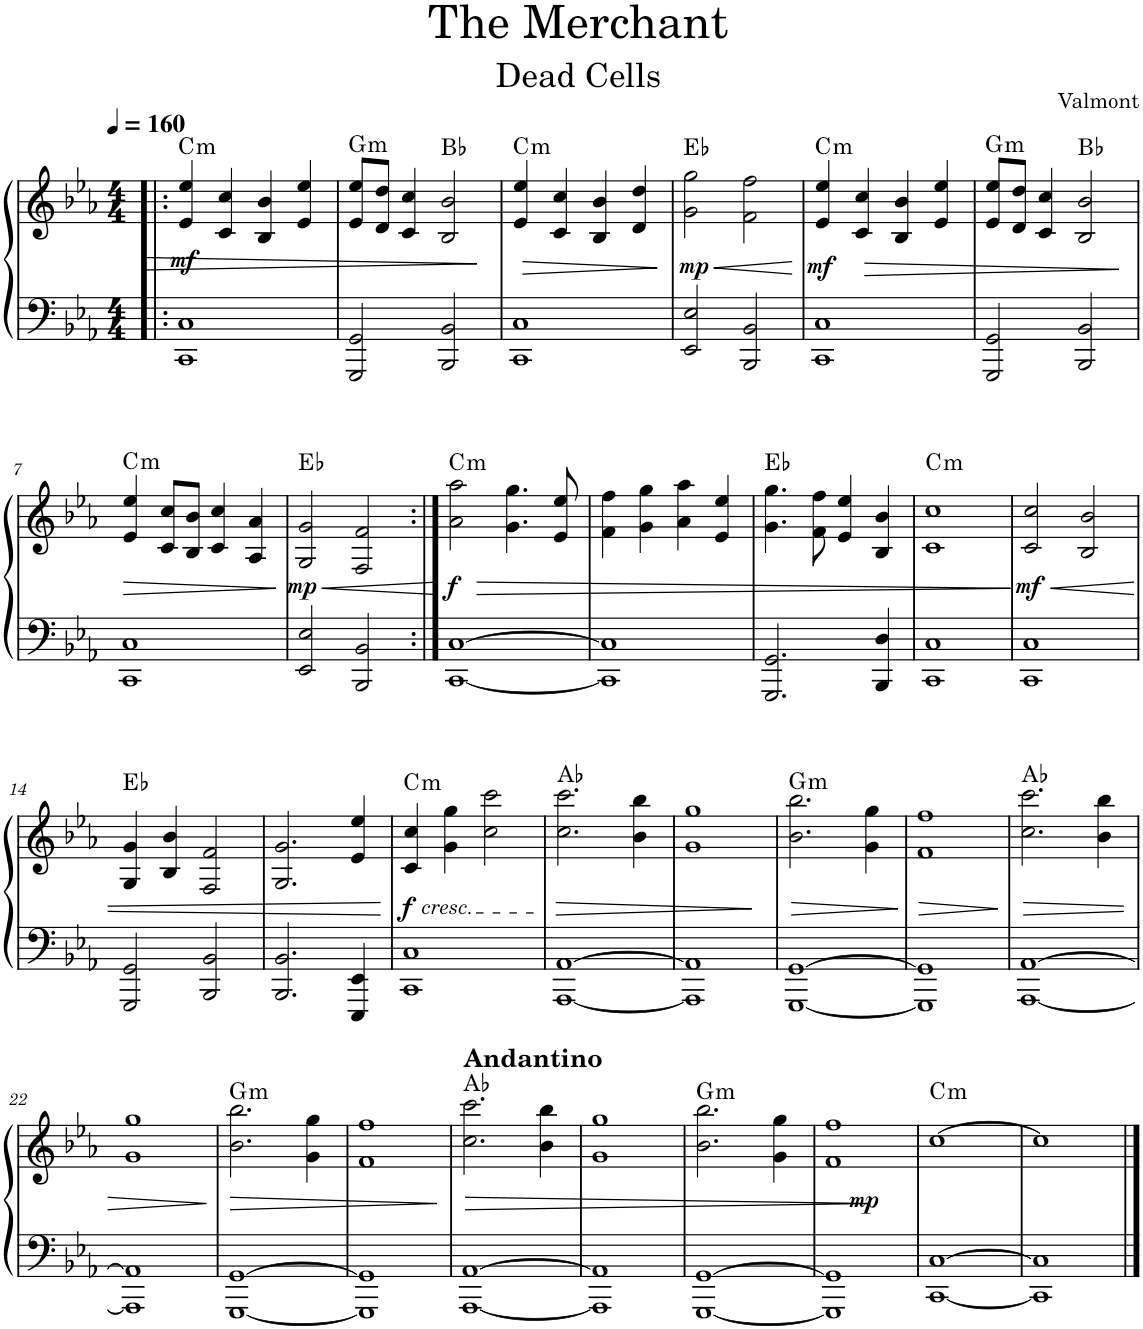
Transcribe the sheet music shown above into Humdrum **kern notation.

**kern	**kern	**dynam	**harte
*part1	*part1	*part1	*part1
*staff2	*staff1	*staff1/2	*
*I"Piano	*	*	*
*I'Pno.	*	*	*
*clefF4	*clefG2	*	*
*k[b-e-a-]	*k[b-e-a-]	*	*
*M4/4	*M4/4	*	*
*MM160	*MM160	*	*
=1!|:	=1!|:	=1!|:	=1!|:
!	!	!LO:DY:b	!LO:H:kt=m
1CC 1C	4e-/ 4ee-/	mf	C:min
!	!	!LO:HP:b	!
.	4c/ 4cc/	>	.
.	4B-/ 4b-/	.	.
.	4e-/ 4ee-/	.	.
=2	=2	=2	=2
!	!	!	!LO:H:kt=m
2GGG/ 2GG/	8e-/ 8ee-/L	.	G:min
.	8d/ 8dd/J	.	.
.	4c/ 4cc/	.	.
2BBB-/ 2BB-/	2B-/ 2b-/	.	Bb:maj
.	.	]	.
=3	=3	=3	=3
!	!	!	!LO:H:kt=m
1CC 1C	4e-/ 4ee-/	.	C:min
!	!	!LO:HP:b	!
.	4c/ 4cc/	>	.
.	4B-/ 4b-/	.	.
.	4d/ 4dd/	.	.
.	.	]	.
=4	=4	=4	=4
!	!	!LO:HP:b	!
!	!	!LO:DY:n=1:b	!
2EE-/ 2E-/	2g\ 2gg\	< mp	Eb:maj
2BBB-/ 2BB-/	2f\ 2ff\	.	.
.	.	[	.
=5	=5	=5	=5
!	!	!LO:DY:b	!LO:H:kt=m
1CC 1C	4e-/ 4ee-/	mf	C:min
!	!	!LO:HP:b	!
.	4c/ 4cc/	>	.
.	4B-/ 4b-/	.	.
.	4e-/ 4ee-/	.	.
=6	=6	=6	=6
!	!	!	!LO:H:kt=m
2GGG/ 2GG/	8e-/ 8ee-/L	.	G:min
.	8d/ 8dd/J	.	.
.	4c/ 4cc/	.	.
2BBB-/ 2BB-/	2B-/ 2b-/	.	Bb:maj
.	.	]	.
!!LO:LB:g=z
=7	=7	=7	=7
!	!	!LO:HP:b	!LO:H:kt=m
1CC 1C	4e-/ 4ee-/	>	C:min
.	8c/ 8cc/L	.	.
.	8B-/ 8b-/J	.	.
.	4c/ 4cc/	.	.
.	4A-/ 4a-/	.	.
.	.	]	.
=8	=8	=8	=8
!	!	!LO:HP:b	!
!	!	!LO:DY:n=1:b	!
2EE-/ 2E-/	2G/ 2g/	< mp	Eb:maj
2BBB-/ 2BB-/	2F/ 2f/	.	.
.	.	[	.
=9:|!	=9:|!	=9:|!	=9:|!
!	!	!LO:HP:b	!
!	!	!LO:DY:n=1:b	!LO:H:kt=m
[1CC [1C	2a-\ 2aa-\	> f	C:min
.	4.g\ 4.gg\	.	.
.	8e-/ 8ee-/	.	.
=10	=10	=10	=10
1CC] 1C]	4f\ 4ff\	.	.
.	4g\ 4gg\	.	.
.	4a-\ 4aa-\	.	.
.	4e-/ 4ee-/	.	.
=11	=11	=11	=11
2.GGG/ 2.GG/	4.g\ 4.gg\	.	Eb:maj
.	8f\ 8ff\	.	.
.	4e-/ 4ee-/	.	.
4BBB-/ 4D/	4B-/ 4b-/	.	.
=12	=12	=12	=12
!	!	!	!LO:H:kt=m
1CC 1C	1c 1cc	.	C:min
.	.	]	.
=13	=13	=13	=13
!	!	!LO:HP:b	!
!	!	!LO:DY:n=1:b	!
1CC 1C	2c/ 2cc/	< mf	.
.	2B-/ 2b-/	.	.
!!LO:LB:g=z
=14	=14	=14	=14
2GGG/ 2GG/	4G/ 4g/	.	Eb:maj
.	4B-/ 4b-/	.	.
2BBB-/ 2BB-/	2F/ 2f/	.	.
=15	=15	=15	=15
2.BBB-/ 2.BB-/	2.G/ 2.g/	.	.
4EEE-/ 4EE-/	4e-/ 4ee-/	.	.
.	.	[	.
=16	=16	=16	=16
!	!LO:TX:b:i:t=cresc.	!	!
!	!	!LO:DY:b	!LO:H:kt=m
1CC 1C	4c/ 4cc/	f	C:min
.	4g\ 4gg\	.	.
.	2cc\ 2ccc\	.	.
=17	=17	=17	=17
!	!	!LO:HP:b	!
[1AAA- [1AA-	2.cc\ 2.ccc\	>	Ab:maj
.	4b-\ 4bb-\	.	.
=18	=18	=18	=18
1AAA-] 1AA-]	1g 1gg	.	.
.	.	]	.
=19	=19	=19	=19
!	!	!LO:HP:b	!LO:H:kt=m
[1GGG [1GG	2.b-\ 2.bb-\	>	G:min
.	4g\ 4gg\	.	.
.	.	]	.
=20	=20	=20	=20
!	!	!LO:HP:b	!
1GGG] 1GG]	1f 1ff	>	.
.	.	]	.
=21	=21	=21	=21
!	!	!LO:HP:b	!
[1AAA- [1AA-	2.cc\ 2.ccc\	>	Ab:maj
.	4b-\ 4bb-\	.	.
!!LO:LB:g=z
=22	=22	=22	=22
1AAA-] 1AA-]	1g 1gg	.	.
.	.	]	.
=23	=23	=23	=23
!	!	!LO:HP:b	!LO:H:kt=m
[1GGG [1GG	2.b-\ 2.bb-\	>	G:min
.	4g\ 4gg\	.	.
=24	=24	=24	=24
1GGG] 1GG]	1f 1ff	.	.
.	.	]	.
=25	=25	=25	=25
!	!LO:TX:a:B:t=Andantino	!	!
!	!	!LO:HP:b	!
[1AAA- [1AA-	2.cc\ 2.ccc\	>	Ab:maj
.	4b-\ 4bb-\	.	.
=26	=26	=26	=26
1AAA-] 1AA-]	1g 1gg	.	.
=27	=27	=27	=27
!	!	!	!LO:H:kt=m
[1GGG [1GG	2.b-\ 2.bb-\	.	G:min
.	4g\ 4gg\	.	.
=28	=28	=28	=28
!	!	!LO:DY:b	!
1GGG] 1GG]	1f 1ff	mp	.
.	.	]	.
=29	=29	=29	=29
!	!	!	!LO:H:kt=m
[1CC [1C	[1cc	.	C:min
=30	=30	=30	=30
1CC] 1C]	1cc]	.	.
==	==	==	==
*-	*-	*-	*-
